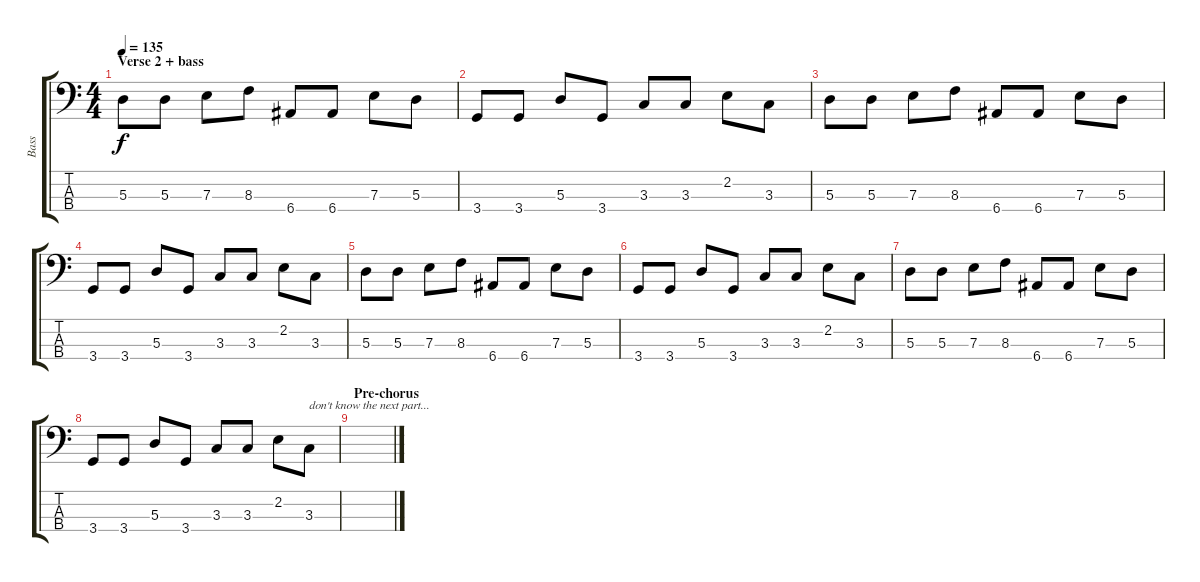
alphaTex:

\track ("Bass" "Bass") {instrument electricbasspick}
\staff {score tabs}
\tuning (G2 D2 A1 E1) {hide}
\ts (4 4)
\section ("" "Verse 2 + bass")
\tempo 135
\clef f4
\ks c
5.3.8{dy f} 5.3.8 7.3.8 8.3.8 6.4.8 6.4.8 7.3.8 5.3.8 |
3.4.8 3.4.8 5.3.8 3.4.8 3.3.8 3.3.8 2.2.8 3.3.8 |
5.3.8 5.3.8 7.3.8 8.3.8 6.4.8 6.4.8 7.3.8 5.3.8 |
3.4.8 3.4.8 5.3.8 3.4.8 3.3.8 3.3.8 2.2.8 3.3.8 |
5.3.8 5.3.8 7.3.8 8.3.8 6.4.8 6.4.8 7.3.8 5.3.8 |
3.4.8 3.4.8 5.3.8 3.4.8 3.3.8 3.3.8 2.2.8 3.3.8 |
5.3.8 5.3.8 7.3.8 8.3.8 6.4.8 6.4.8 7.3.8 5.3.8 |
3.4.8 3.4.8 5.3.8 3.4.8 3.3.8 3.3.8 2.2.8 3.3.8{txt "don't know the next part..."} |
\section ("" "Pre-chorus")
